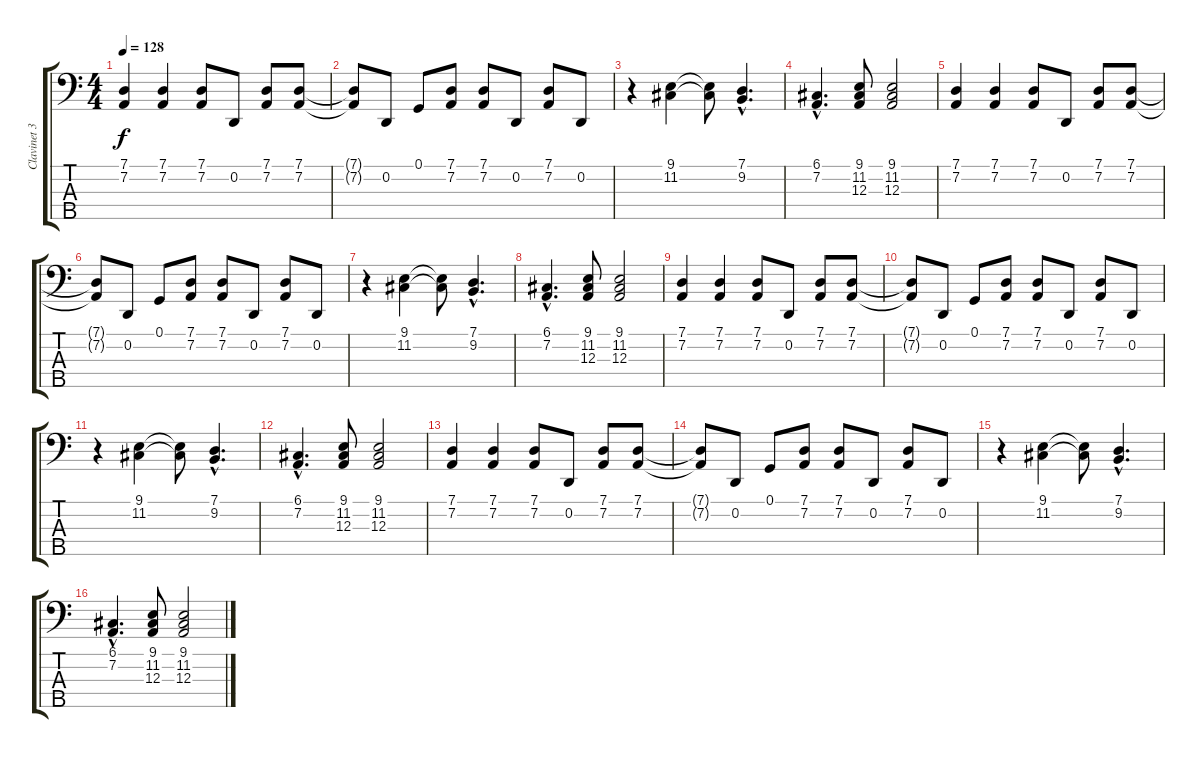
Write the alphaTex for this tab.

\track ("Clavinet 3" "Clavinet 3") {instrument clavinet}
\staff {score tabs}
\tuning (G2 D2 A1 E1 B0) {hide}
\ts (4 4)
\tempo 128
\clef f4
\ks c
(7.1 7.2).4{dy f} (7.1 7.2).4 (7.1 7.2).8 0.2.8 (7.1 7.2).8 (7.1 7.2).8 |
(7.1{t} 7.2{t}).8 0.2.8 0.1.8 (7.1 7.2).8 (7.1 7.2).8 0.2.8 (7.1 7.2).8 0.2.8 |
r.4 (9.1 11.2).4 (9.1{t} 11.2{t}).8 (7.1{hac} 9.2{hac}).4{d} |
(6.1{hac} 7.2{hac}).4{d} (9.1 11.2 12.3).8 (9.1 11.2 12.3).2 |
(7.1 7.2).4 (7.1 7.2).4 (7.1 7.2).8 0.2.8 (7.1 7.2).8 (7.1 7.2).8 |
(7.1{t} 7.2{t}).8 0.2.8 0.1.8 (7.1 7.2).8 (7.1 7.2).8 0.2.8 (7.1 7.2).8 0.2.8 |
r.4 (9.1 11.2).4 (9.1{t} 11.2{t}).8 (7.1{hac} 9.2{hac}).4{d} |
(6.1{hac} 7.2{hac}).4{d} (9.1 11.2 12.3).8 (9.1 11.2 12.3).2 |
(7.1 7.2).4 (7.1 7.2).4 (7.1 7.2).8 0.2.8 (7.1 7.2).8 (7.1 7.2).8 |
(7.1{t} 7.2{t}).8 0.2.8 0.1.8 (7.1 7.2).8 (7.1 7.2).8 0.2.8 (7.1 7.2).8 0.2.8 |
r.4 (9.1 11.2).4 (9.1{t} 11.2{t}).8 (7.1{hac} 9.2{hac}).4{d} |
(6.1{hac} 7.2{hac}).4{d} (9.1 11.2 12.3).8 (9.1 11.2 12.3).2 |
(7.1 7.2).4 (7.1 7.2).4 (7.1 7.2).8 0.2.8 (7.1 7.2).8 (7.1 7.2).8 |
(7.1{t} 7.2{t}).8 0.2.8 0.1.8 (7.1 7.2).8 (7.1 7.2).8 0.2.8 (7.1 7.2).8 0.2.8 |
r.4 (9.1 11.2).4 (9.1{t} 11.2{t}).8 (7.1{hac} 9.2{hac}).4{d} |
(6.1{hac} 7.2{hac}).4{d volume 5} (9.1 11.2 12.3).8 (9.1 11.2 12.3).2
